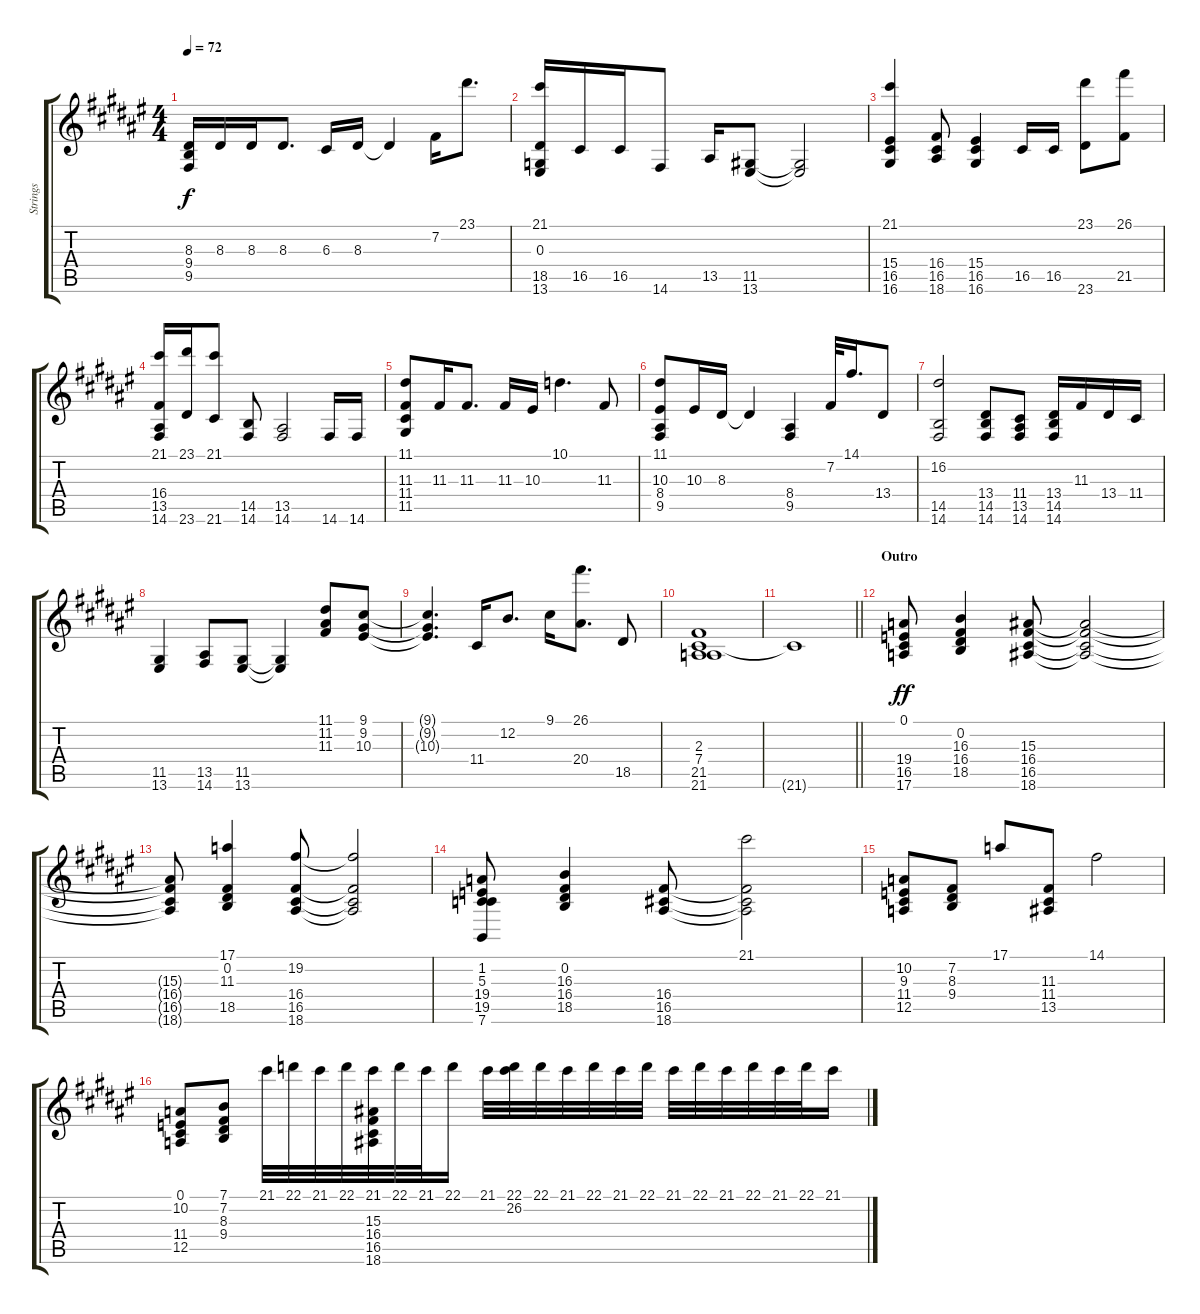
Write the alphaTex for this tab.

\track ("Strings" "Strings") {instrument synthstrings1}
\staff {score tabs}
\tuning (E4 B3 G3 D3 A2 E2) {hide}
\ts (4 4)
\tempo 72
\clef g2
\ks f#
(8.3 9.4 9.5).16{dy f} 8.3.16 8.3.16 8.3.8{d} 6.3.16 8.3.16 8.3{t}.4 7.2.16 23.1.8{d} |
(21.1 0.3 18.5 13.6).16 16.5.16 16.5.16 14.6.8 13.5.16 (11.5 13.6).8 (11.5{t} 13.6{t}).2 |
(21.1 15.4 16.5 16.6).4 (16.4 16.5 18.6).8 (15.4 16.5 16.6).4 16.5.16 16.5.16 (23.1 23.6).8 (26.1 21.5).8 |
(21.1 16.4 13.5 14.6).16 (23.1 23.6).16 (21.1 21.6).8 (14.5 14.6).8 (13.5 14.6).2 14.6.16 14.6.16 |
(11.1 11.3 11.4 11.5).8 11.3.16 11.3.8{d} 11.3.16 10.3.16 10.1.4{d} 11.3.8 |
(11.1 10.3 8.4 9.5).8 10.3.16 8.3.16 8.3{t}.4 (8.4 9.5).4 7.2.32 14.1.16{d} 13.4.8 |
(16.2 14.5 14.6).2 (13.4 14.5 14.6).8 (11.4 13.5 14.6).8 (13.4 14.5 14.6).16 11.3.16 13.4.16 11.4.16 |
(11.5 13.6).4 (13.5 14.6).8 (11.5 13.6).8 (11.5{t} 13.6{t}).4 (11.1 11.2 11.3).8 (9.1 9.2 10.3).8 |
(9.1{t} 9.2{t} 10.3{t}).4{d} 11.4.16 12.2.8{d} 9.1.16 (26.1 20.4).8{d} 18.5.8 |
(2.3 7.4 21.5 21.6).1 |
\barLineRight lightlight
21.6{t}.1 |
\section ("" "Outro")
(0.1 19.4 16.5 17.6).8{dy ff instrument tremolostrings} (0.2 16.3 16.4 18.5).4 (15.3 16.4 16.5 18.6).8 (15.3{t} 16.4{t} 16.5{t} 18.6{t}).2 |
(15.3{t} 16.4{t} 16.5{t} 18.6{t}).8 (17.1 0.2 11.3 18.5).4 (19.2 16.4 16.5 18.6).8 (19.2{t} 16.4{t} 16.5{t} 18.6{t}).2 |
(1.2 5.3 19.4 19.5 7.6).8 (0.2 16.3 16.4 18.5).4 (16.4 16.5 18.6).8 (21.1 16.4{t} 16.5{t} 18.6{t}).2 |
(10.2 9.3 11.4 12.5).8 (7.2 8.3 9.4).8 17.1.8 (11.3 11.4 13.5).8 14.1.2 |
(0.1 10.2 11.4 12.5).8 (7.1 7.2 8.3 9.4).8 21.1.32 22.1.32 21.1.32 22.1.32 (21.1 15.3 16.4 16.5 18.6).32 22.1.32 21.1.32 22.1.16 21.1.32 (22.1 26.2).32 22.1.32 21.1.32 22.1.32 21.1.32 22.1.32 21.1.32 22.1.32 21.1.32 22.1.32 21.1.32 22.1.32 21.1.16
